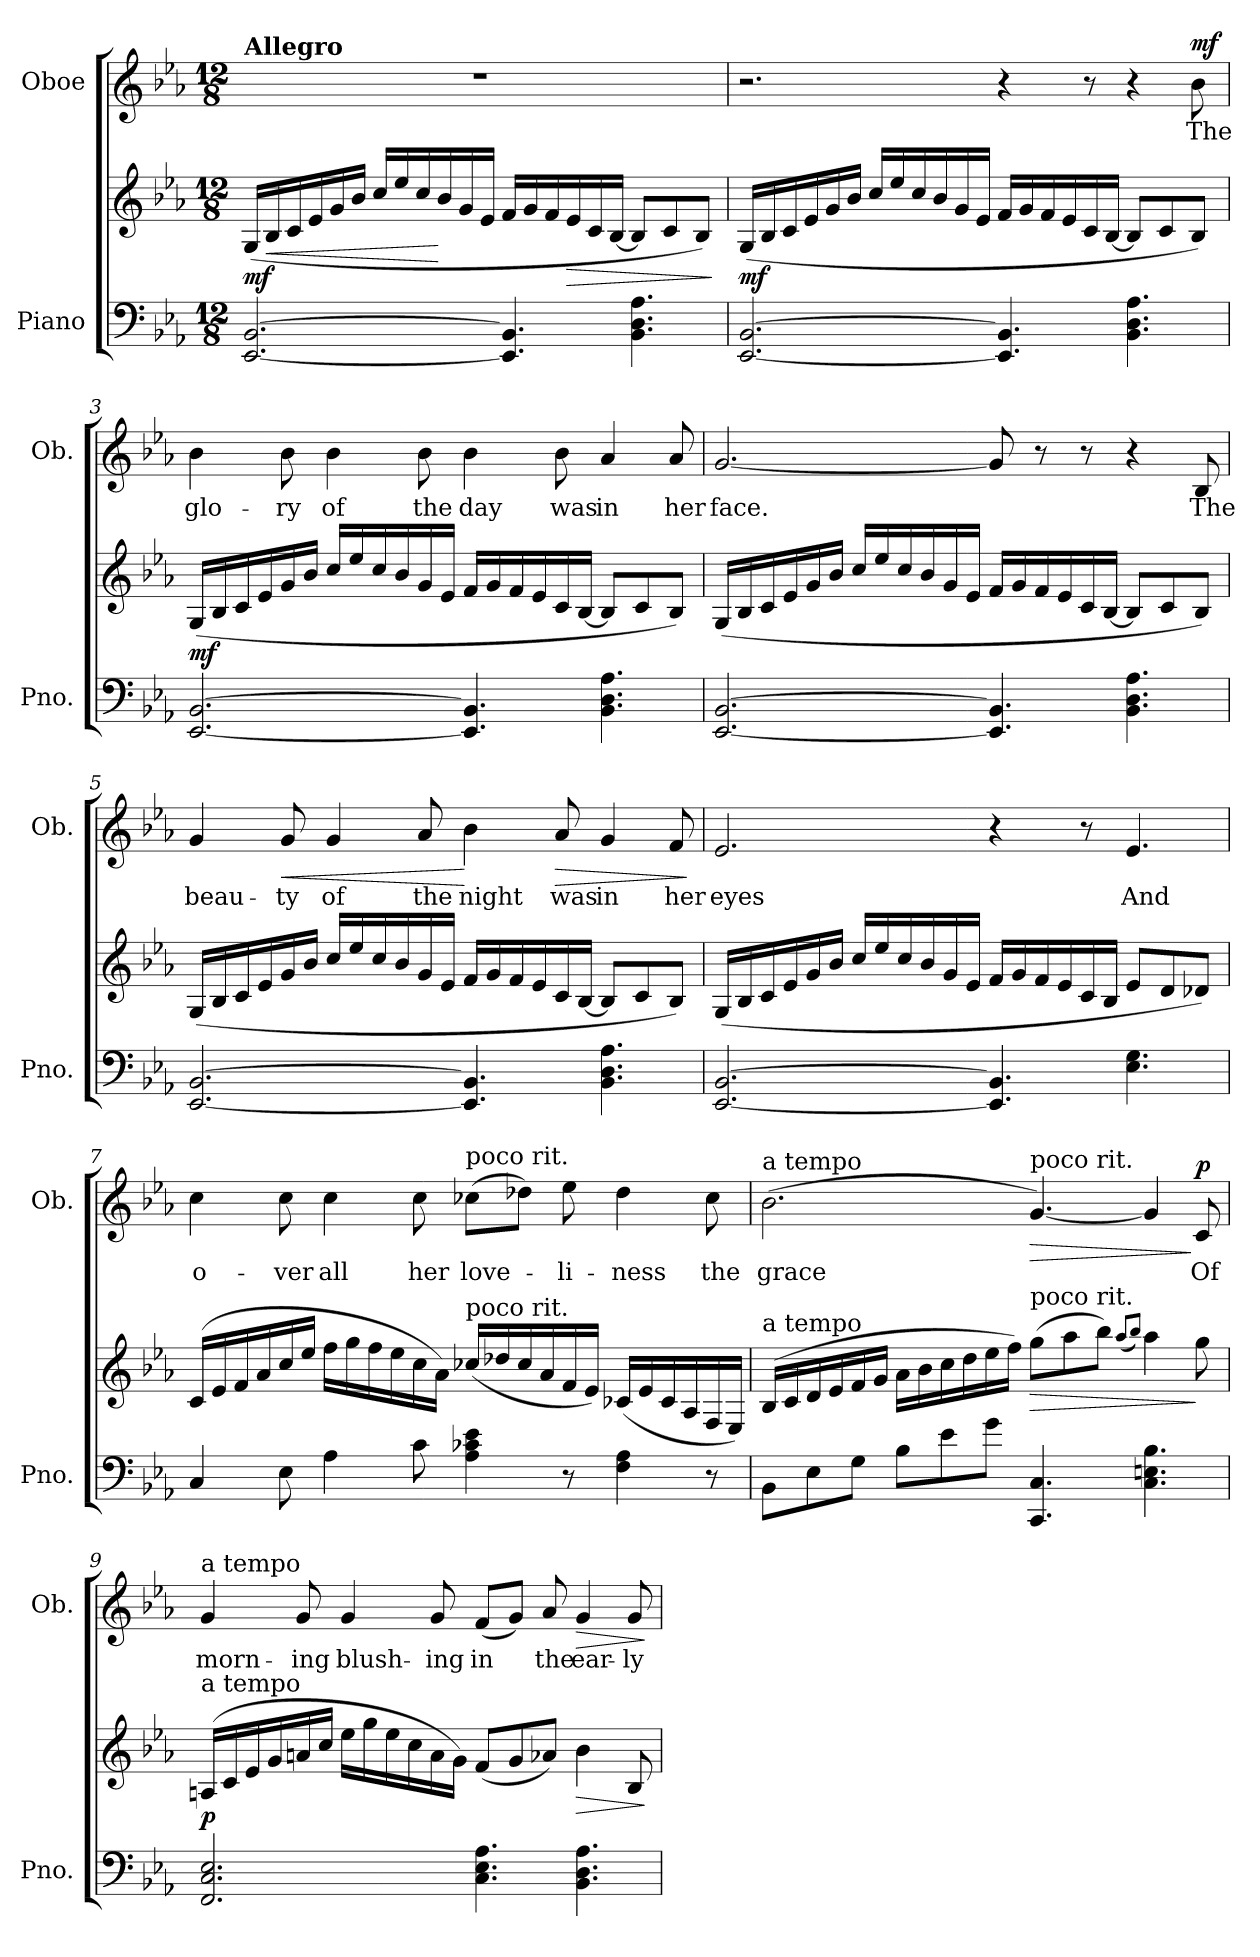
**kern	**kern	**dynam	**kern	**text	**dynam
*part2	*part2	*part2	*part1	*part1	*part1
*staff3	*staff2	*staff2/3	*staff1	*staff1	*staff1
*I"Piano	*	*	*I"Oboe	*	*
*I'Pno.	*	*	*I'Ob.	*	*
*clefF4	*clefG2	*	*clefG2	*	*
*k[b-e-a-]	*k[b-e-a-]	*	*k[b-e-a-]	*	*
*M12/8	*M12/8	*	*M12/8	*	*
*MM150	*MM150	*	*MM150	*	*
=1	=1	=1	=1	=1	=1
!	!	!	!LO:TX:a:B:t=Allegro	!	!
!	!	!LO:DY:b	!	!	!
[2.EE-/ [2.BB-/	(>16G/LL	mf	1.r	.	.
!	!	!LO:HP:b	!	!	!
.	16B-/	<	.	.	.
.	16c/	.	.	.	.
.	16e-/	.	.	.	.
.	16g/	.	.	.	.
.	16b-/JJ	.	.	.	.
.	16cc/LL	.	.	.	.
.	16ee-/	.	.	.	.
.	16cc/	.	.	.	.
.	16b-/	[	.	.	.
.	16g/	.	.	.	.
.	16e-/JJ	.	.	.	.
4.EE-/] 4.BB-/]	16f/LL	.	.	.	.
.	16g/	.	.	.	.
.	16f/	.	.	.	.
!	!	!LO:HP:b	!	!	!
.	16e-/	>	.	.	.
.	16c/	.	.	.	.
.	[16B-/JJ	.	.	.	.
4.BB-\ 4.D\ 4.A-\	8B-/L]	.	.	.	.
.	8c/	.	.	.	.
.	8B-/J)	.	.	.	.
.	.	]	.	.	.
!!LO:LB:g=z
=2	=2	=2	=2	=2	=2
!	!	!LO:DY:b	!	!	!
[2.EE-/ [2.BB-/	(>16G/LL	mf	2.r	.	.
.	16B-/	.	.	.	.
.	16c/	.	.	.	.
.	16e-/	.	.	.	.
.	16g/	.	.	.	.
.	16b-/JJ	.	.	.	.
.	16cc/LL	.	.	.	.
.	16ee-/	.	.	.	.
.	16cc/	.	.	.	.
.	16b-/	.	.	.	.
.	16g/	.	.	.	.
.	16e-/JJ	.	.	.	.
4.EE-/] 4.BB-/]	16f/LL	.	4r	.	.
.	16g/	.	.	.	.
.	16f/	.	.	.	.
.	16e-/	.	.	.	.
.	16c/	.	8r	.	.
.	[16B-/JJ	.	.	.	.
4.BB-\ 4.D\ 4.A-\	8B-/L]	.	4r	.	.
.	8c/	.	.	.	.
!	!	!	!	!LO:LY:b	!LO:DY:a
.	8B-/J)	.	8b-\	The	mf
=3	=3	=3	=3	=3	=3
!	!	!LO:DY:b	!	!LO:LY:b	!
[2.EE-/ [2.BB-/	(>16G/LL	mf	4b-\	glo-	.
.	16B-/	.	.	.	.
.	16c/	.	.	.	.
.	16e-/	.	.	.	.
!	!	!	!	!LO:LY:b	!
.	16g/	.	8b-\	-ry	.
.	16b-/JJ	.	.	.	.
!	!	!	!	!LO:LY:b	!
.	16cc/LL	.	4b-\	of	.
.	16ee-/	.	.	.	.
.	16cc/	.	.	.	.
.	16b-/	.	.	.	.
!	!	!	!	!LO:LY:b	!
.	16g/	.	8b-\	the	.
.	16e-/JJ	.	.	.	.
!	!	!	!	!LO:LY:b	!
4.EE-/] 4.BB-/]	16f/LL	.	4b-\	day	.
.	16g/	.	.	.	.
.	16f/	.	.	.	.
.	16e-/	.	.	.	.
!	!	!	!	!LO:LY:b	!
.	16c/	.	8b-\	was	.
.	[16B-/JJ	.	.	.	.
!	!	!	!	!LO:LY:b	!
4.BB-\ 4.D\ 4.A-\	8B-/L]	.	4a-/	in	.
.	8c/	.	.	.	.
!	!	!	!	!LO:LY:b	!
.	8B-/J)	.	8a-/	her	.
!!LO:LB:g=z
=4	=4	=4	=4	=4	=4
!	!	!	!	!LO:LY:b	!
[2.EE-/ [2.BB-/	(>16G/LL	.	[2.g/	face.	.
.	16B-/	.	.	.	.
.	16c/	.	.	.	.
.	16e-/	.	.	.	.
.	16g/	.	.	.	.
.	16b-/JJ	.	.	.	.
.	16cc/LL	.	.	.	.
.	16ee-/	.	.	.	.
.	16cc/	.	.	.	.
.	16b-/	.	.	.	.
.	16g/	.	.	.	.
.	16e-/JJ	.	.	.	.
4.EE-/] 4.BB-/]	16f/LL	.	8g/]	.	.
.	16g/	.	.	.	.
.	16f/	.	8r	.	.
.	16e-/	.	.	.	.
.	16c/	.	8r	.	.
.	[16B-/JJ	.	.	.	.
4.BB-\ 4.D\ 4.A-\	8B-/L]	.	4r	.	.
.	8c/	.	.	.	.
!	!	!	!	!LO:LY:b	!
.	8B-/J)	.	8B-/	The	.
!!LO:PB:g=z
=5	=5	=5	=5	=5	=5
!	!	!	!	!LO:LY:b	!
[2.EE-/ [2.BB-/	(>16G/LL	.	4g/	beau-	.
.	16B-/	.	.	.	.
.	16c/	.	.	.	.
.	16e-/	.	.	.	.
!	!	!	!	!LO:LY:b	!LO:HP:b
.	16g/	.	8g/	-ty	<
.	16b-/JJ	.	.	.	.
!	!	!	!	!LO:LY:b	!
.	16cc/LL	.	4g/	of	.
.	16ee-/	.	.	.	.
.	16cc/	.	.	.	.
.	16b-/	.	.	.	.
!	!	!	!	!LO:LY:b	!
.	16g/	.	8a-/	the	.
.	16e-/JJ	.	.	.	.
!	!	!	!	!LO:LY:b	!
4.EE-/] 4.BB-/]	16f/LL	.	4b-\	night	[
.	16g/	.	.	.	.
.	16f/	.	.	.	.
.	16e-/	.	.	.	.
!	!	!	!	!LO:LY:b	!LO:HP:b
.	16c/	.	8a-/	was	>
.	[16B-/JJ	.	.	.	.
!	!	!	!	!LO:LY:b	!
4.BB-\ 4.D\ 4.A-\	8B-/L]	.	4g/	in	.
.	8c/	.	.	.	.
!	!	!	!	!LO:LY:b	!
.	8B-/J)	.	8f/	her	.
.	.	.	.	.	]
=6	=6	=6	=6	=6	=6
!	!	!	!	!LO:LY:b	!
[2.EE-/ [2.BB-/	(>16G/LL	.	2.e-/	eyes	.
.	16B-/	.	.	.	.
.	16c/	.	.	.	.
.	16e-/	.	.	.	.
.	16g/	.	.	.	.
.	16b-/JJ	.	.	.	.
.	16cc/LL	.	.	.	.
.	16ee-/	.	.	.	.
.	16cc/	.	.	.	.
.	16b-/	.	.	.	.
.	16g/	.	.	.	.
.	16e-/JJ	.	.	.	.
4.EE-/] 4.BB-/]	16f/LL	.	4r	.	.
.	16g/	.	.	.	.
.	16f/	.	.	.	.
.	16e-/	.	.	.	.
.	16c/	.	8r	.	.
.	16B-/JJ	.	.	.	.
!	!	!	!	!LO:LY:b	!
4.E-\ 4.G\	8e-/L	.	4.e-/	And	.
.	8d/	.	.	.	.
.	8d-X/J)	.	.	.	.
!!LO:LB:g=z
=7	=7	=7	=7	=7	=7
!	!	!	!	!LO:LY:b	!
4C/	(16c/LL	.	4cc\	o-	.
.	16e-/	.	.	.	.
.	16f/	.	.	.	.
.	16a-/	.	.	.	.
!	!	!	!	!LO:LY:b	!
8E-\	16cc/	.	8cc\	-ver	.
.	16ee-/JJ	.	.	.	.
!	!	!	!	!LO:LY:b	!
4A-\	16ff\LL	.	4cc\	all	.
.	16gg\	.	.	.	.
.	16ff\	.	.	.	.
.	16ee-\	.	.	.	.
!	!	!	!	!LO:LY:b	!
8c\	16cc\	.	8cc\	her	.
.	16a-\JJ)	.	.	.	.
!	!	!	!LO:TX:a:t=poco rit.	!	!
!	!LO:TX:a:t=poco rit.	!	!	!	!
!	!	!	!	!LO:LY:b	!
4A-\ 4c-X\ 4e-\	(16cc-X/LL	.	(8cc-X\L	love-	.
.	16dd-X/	.	.	.	.
.	16cc-/	.	8dd-X\J)	.	.
.	16a-/	.	.	.	.
!	!	!	!	!LO:LY:b	!
8r	16f/	.	8ee-\	-li-	.
.	16e-/JJ)	.	.	.	.
!	!	!	!	!LO:LY:b	!
4F\ 4A-\	(16c-X/LL	.	4dd-\	-ness	.
.	16e-/	.	.	.	.
.	16c-/	.	.	.	.
.	16A-/	.	.	.	.
!	!	!	!	!LO:LY:b	!
8r	16F/	.	8cc-\	the	.
.	16E-/JJ)	.	.	.	.
!!LO:LB:g=z
=8	=8	=8	=8	=8	=8
!	!	!	!LO:TX:a:t=a tempo	!	!
!	!LO:TX:a:t=a tempo	!	!	!	!
!	!	!	!	!LO:LY:b	!
8BB-\L	(16B-/LL	.	(2.b-\	grace	.
.	16c/	.	.	.	.
8E-\	16d/	.	.	.	.
.	16e-/	.	.	.	.
8G\J	16f/	.	.	.	.
.	16g/JJ	.	.	.	.
8B-\L	16a-\LL	.	.	.	.
.	16b-\	.	.	.	.
8e-\	16cc\	.	.	.	.
.	16dd\	.	.	.	.
8g\J	16ee-\	.	.	.	.
.	16ff\JJ)	.	.	.	.
!	!	!	!LO:TX:a:t=poco rit.	!	!
!	!LO:TX:a:t=poco rit.	!	!	!	!
!	!	!LO:HP:b	!	!	!LO:HP:b
4.CC/ 4.C/	(8gg\L	>	[4.g/)	.	>
.	8aa-\	.	.	.	.
.	8bb-\J)	.	.	.	.
.	(8qaa-/L	.	.	.	.
.	8qbb-/J)	.	.	.	.
4.C\ 4.En\ 4.B-\	4aa-\	.	4g/]	.	.
!	!	!	!	!LO:LY:b	!LO:DY:n=1:a
.	8gg\	]	8c/	Of	] p
=9	=9	=9	=9	=9	=9
!	!	!	!LO:TX:a:t=a tempo	!	!
!	!LO:TX:a:t=a tempo	!	!	!	!
!	!	!LO:DY:b	!	!LO:LY:b	!
2.FF/ 2.C/ 2.E-/	(16An/LL	p	4g/	morn-	.
.	16c/	.	.	.	.
.	16e-/	.	.	.	.
.	16g/	.	.	.	.
!	!	!	!	!LO:LY:b	!
.	16an/	.	8g/	-ing	.
.	16cc/JJ	.	.	.	.
!	!	!	!	!LO:LY:b	!
.	16ee-\LL	.	4g/	blush-	.
.	16gg\	.	.	.	.
.	16ee-\	.	.	.	.
.	16cc\	.	.	.	.
!	!	!	!	!LO:LY:b	!
.	16a\	.	8g/	-ing	.
.	16g\JJ)	.	.	.	.
!	!	!	!	!LO:LY:b	!
4.C\ 4.E-\ 4.A-\	(8f/L	.	(8f/L	in	.
.	8g/	.	8g/J)	.	.
!	!	!	!	!LO:LY:b	!
.	8a-X/J)	.	8a-/	the	.
!	!	!LO:HP:b	!	!LO:LY:b	!LO:HP:b
4.BB-\ 4.D\ 4.A-\	4b-\	>	4g/	ear-	>
!	!	!	!	!LO:LY:b	!
.	8B-/	.	8g/	-ly	.
.	.	]	.	.	]
=	=	=	=	=	=
*-	*-	*-	*-	*-	*-
